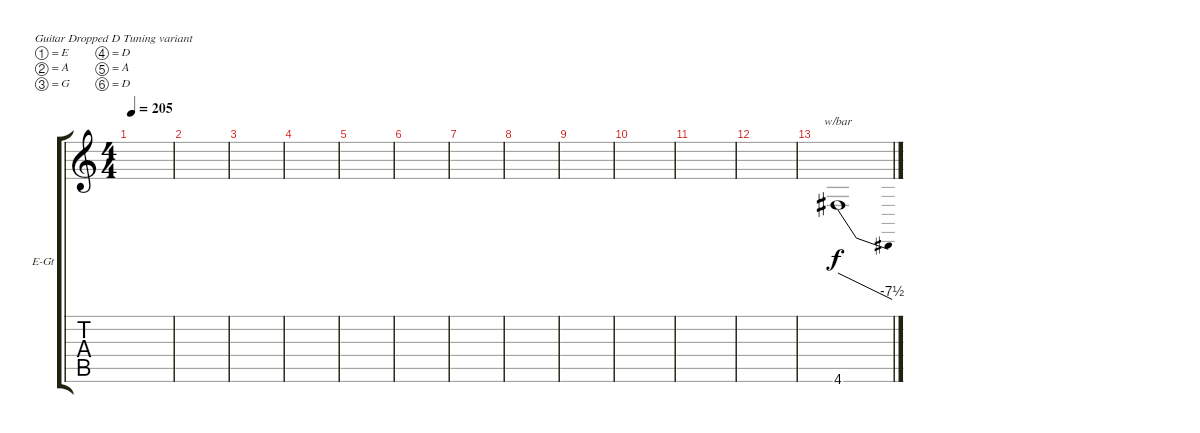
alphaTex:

\defaultSystemsLayout 4
\bracketExtendMode groupsimilarinstruments
\firstSystemTrackNameOrientation horizontal
\otherSystemsTrackNameOrientation horizontal
\track ("dooooooom" "E-Gt") {instrument electricguitarclean}
\staff {score tabs}
\tuning (E4 A3 G3 D3 A2 D2)
\ts (4 4)
\tempo 205
\clef g2
\scale
0.333333
\ks c
|
\scale
0.333333 |
\scale
0.333333 |
\scale
0.333333 |
\scale
0.333333 |
\scale
0.333333 |
\scale
0.333333 |
\scale
0.333333 |
\scale
0.333333 |
\scale
0.333333 |
\scale
0.333333 |
\scale
0.333333 |
\scale
0.333333 4.6.1{tbe (dive default 0 0 60 -30)} |
\scale
0.333333 |
\scale
0.333333 |
\scale
0.333333
